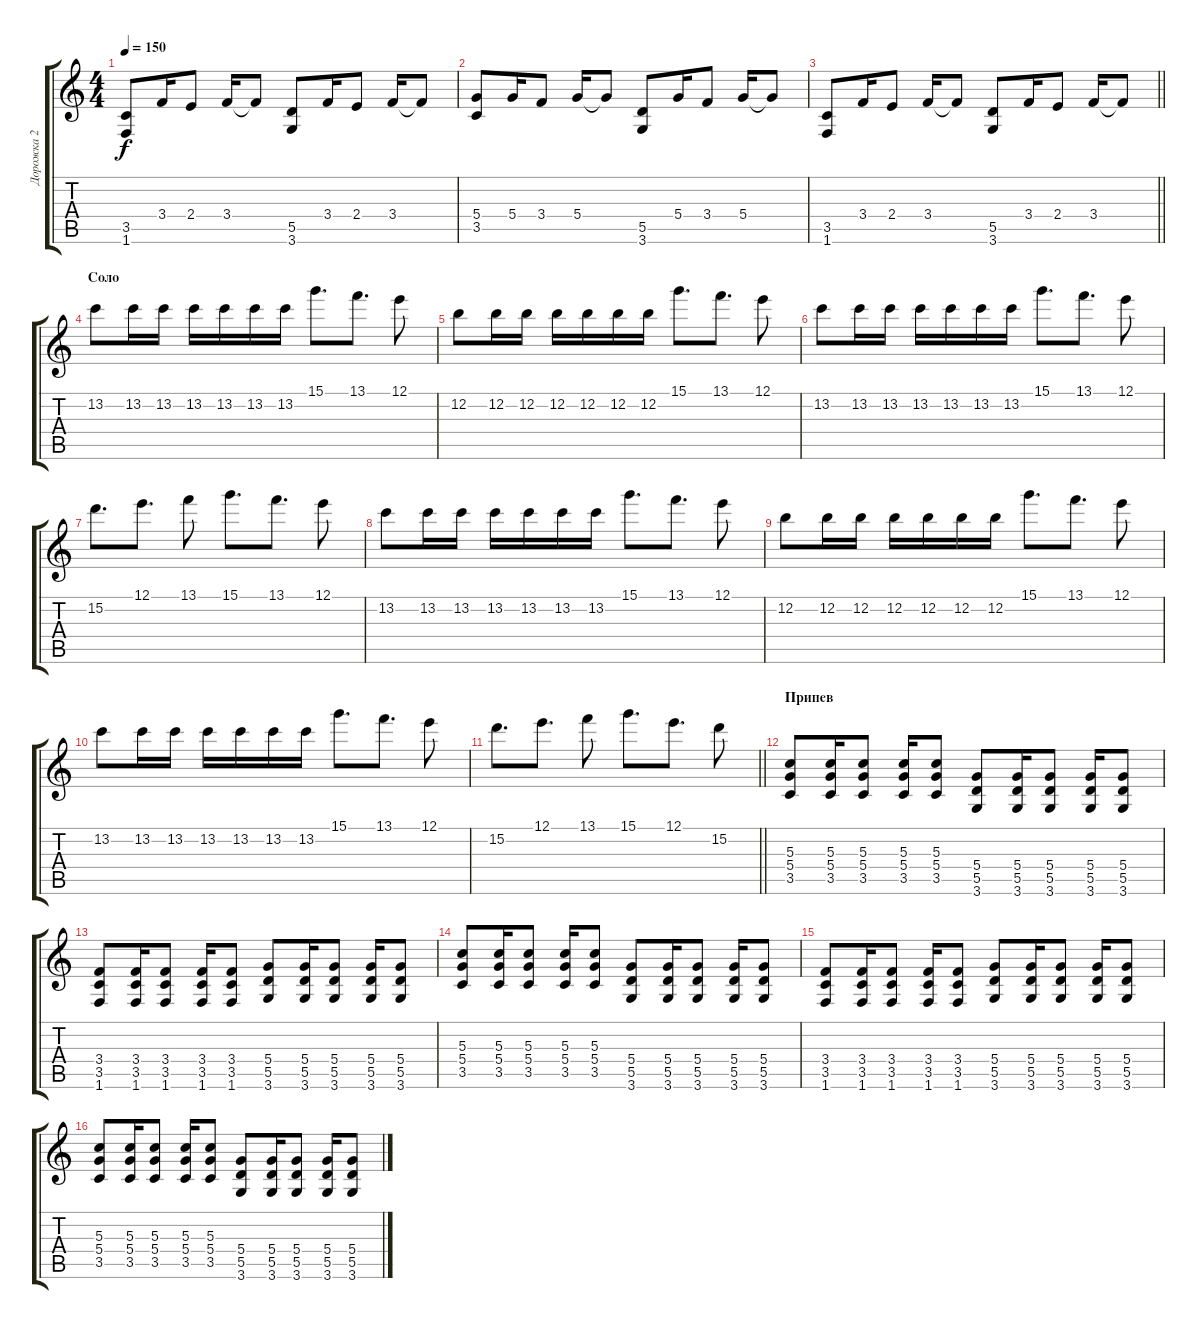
\track ("Дорожка 2" "Дорожка 2") {instrument distortionguitar}
\staff {score tabs}
\tuning (E4 B3 G3 D3 A2 E2) {hide}
\ts (4 4)
\tempo 150
\clef g2
\ks c
(3.5 1.6).8{dy f} 3.4.16 2.4.8 3.4.16 3.4{t}.8 (5.5 3.6).8 3.4.16 2.4.8 3.4.16 3.4{t}.8 |
(5.4 3.5).8 5.4.16 3.4.8 5.4.16 5.4{t}.8 (5.5 3.6).8 5.4.16 3.4.8 5.4.16 5.4{t}.8 |
\barLineRight lightlight
(3.5 1.6).8 3.4.16 2.4.8 3.4.16 3.4{t}.8 (5.5 3.6).8 3.4.16 2.4.8 3.4.16 3.4{t}.8 |
\section ("" "Соло")
13.2.8 13.2.16 13.2.16 13.2.16 13.2.16 13.2.16 13.2.16 15.1.8{d} 13.1.8{d} 12.1.8 |
12.2.8 12.2.16 12.2.16 12.2.16 12.2.16 12.2.16 12.2.16 15.1.8{d} 13.1.8{d} 12.1.8 |
13.2.8 13.2.16 13.2.16 13.2.16 13.2.16 13.2.16 13.2.16 15.1.8{d} 13.1.8{d} 12.1.8 |
15.2.8{d} 12.1.8{d} 13.1.8 15.1.8{d} 13.1.8{d} 12.1.8 |
13.2.8 13.2.16 13.2.16 13.2.16 13.2.16 13.2.16 13.2.16 15.1.8{d} 13.1.8{d} 12.1.8 |
12.2.8 12.2.16 12.2.16 12.2.16 12.2.16 12.2.16 12.2.16 15.1.8{d} 13.1.8{d} 12.1.8 |
13.2.8 13.2.16 13.2.16 13.2.16 13.2.16 13.2.16 13.2.16 15.1.8{d} 13.1.8{d} 12.1.8 |
\barLineRight lightlight
15.2.8{d} 12.1.8{d} 13.1.8 15.1.8{d} 12.1.8{d} 15.2.8 |
\section ("" "Припев")
(5.3 5.4 3.5).8 (5.3 5.4 3.5).16 (5.3 5.4 3.5).8 (5.3 5.4 3.5).16 (5.3 5.4 3.5).8 (5.4 5.5 3.6).8 (5.4 5.5 3.6).16 (5.4 5.5 3.6).8 (5.4 5.5 3.6).16 (5.4 5.5 3.6).8 |
(3.4 3.5 1.6).8 (3.4 3.5 1.6).16 (3.4 3.5 1.6).8 (3.4 3.5 1.6).16 (3.4 3.5 1.6).8 (5.4 5.5 3.6).8 (5.4 5.5 3.6).16 (5.4 5.5 3.6).8 (5.4 5.5 3.6).16 (5.4 5.5 3.6).8 |
(5.3 5.4 3.5).8 (5.3 5.4 3.5).16 (5.3 5.4 3.5).8 (5.3 5.4 3.5).16 (5.3 5.4 3.5).8 (5.4 5.5 3.6).8 (5.4 5.5 3.6).16 (5.4 5.5 3.6).8 (5.4 5.5 3.6).16 (5.4 5.5 3.6).8 |
(3.4 3.5 1.6).8 (3.4 3.5 1.6).16 (3.4 3.5 1.6).8 (3.4 3.5 1.6).16 (3.4 3.5 1.6).8 (5.4 5.5 3.6).8 (5.4 5.5 3.6).16 (5.4 5.5 3.6).8 (5.4 5.5 3.6).16 (5.4 5.5 3.6).8 |
(5.3 5.4 3.5).8 (5.3 5.4 3.5).16 (5.3 5.4 3.5).8 (5.3 5.4 3.5).16 (5.3 5.4 3.5).8 (5.4 5.5 3.6).8 (5.4 5.5 3.6).16 (5.4 5.5 3.6).8 (5.4 5.5 3.6).16 (5.4 5.5 3.6).8
